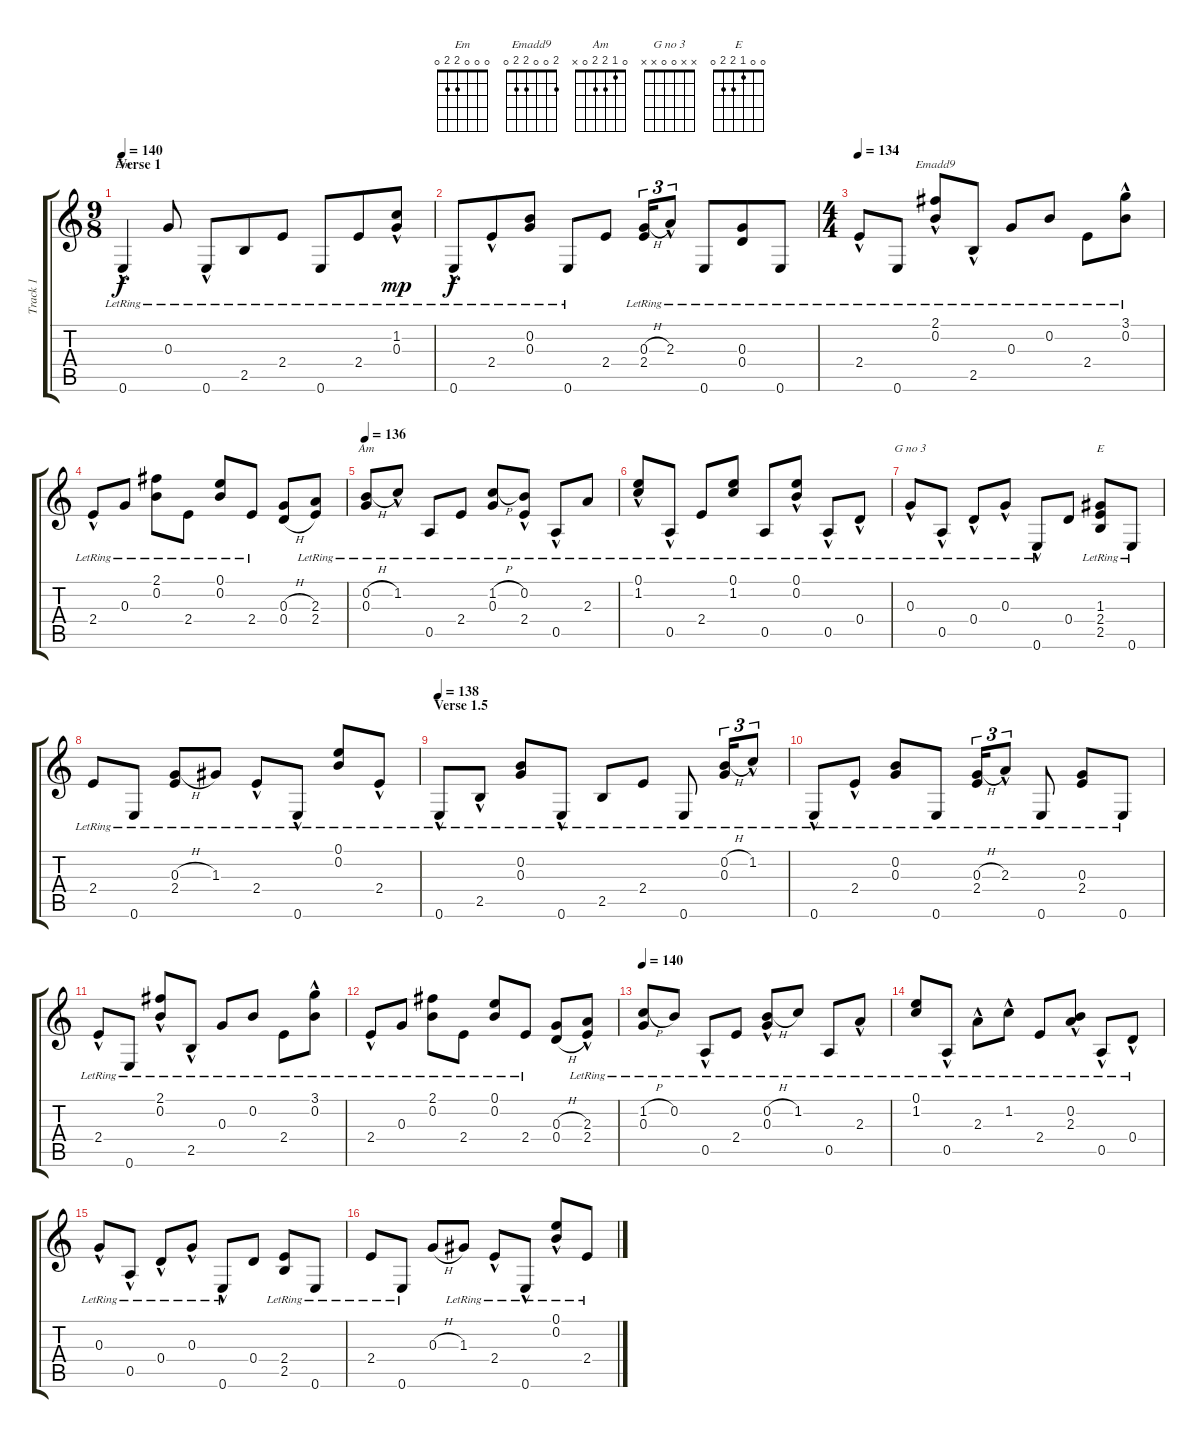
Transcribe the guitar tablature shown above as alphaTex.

\track ("Track 1" "Track 1") {instrument acousticguitarsteel}
\staff {score tabs}
\tuning (E4 B3 G3 D3 A2 E2) {hide}
\chord ("Em" 0 0 0 2 2 0)
\chord ("Emadd9" 2 0 0 2 2 0)
\chord ("Am" 0 1 2 2 0 x)
\chord ("G no 3" x x 0 0 x x)
\chord ("E" 0 0 1 2 2 0)
\ts (9 8)
\section ("" "Verse 1")
\tempo 140
\tempo 132
\tempo 140
\clef g2
\ks c
0.6{hac lr}.4{ch "Em" dy f instrument acousticguitarsteel} 0.3{lr}.8 0.6{hac lr}.8 2.5{lr}.8 2.4{lr}.8 0.6{lr}.8 2.4{lr}.8 (1.2{hac lr} 0.3{lr}).8{dy mp} |
0.6{hac lr}.8{dy f} 2.4{hac lr}.8 (0.2{lr} 0.3{lr}).8 0.6{lr}.8 2.4.8 (0.3{h} 2.4{lr}).16{tu (3 2)} 2.3{hac lr}.8{tu (3 2)} 0.6{lr}.8 (0.3{lr} 0.4{lr}).8 0.6{lr}.8 |
\ts (4 4)
\tempo 134
2.4{hac lr}.8 0.6{lr}.8 (2.1{lr} 0.2{hac lr}).8{ch "Emadd9"} 2.5{hac lr}.8 0.3{lr}.8 0.2{lr}.8 2.4{lr}.8 (3.1{hac lr} 0.2{hac lr}).8 |
2.4{hac lr}.8 0.3{lr}.8 (2.1{lr} 0.2{lr}).8 2.4{lr}.8 (0.1{lr} 0.2{lr}).8 2.4{lr}.8 (0.3{h} 0.4{h}).8 (2.3{lr} 2.4{lr}).8 |
\tempo 136
(0.2{h} 0.3{lr}).8{ch "Am"} 1.2{hac lr}.8 0.5{lr}.8 2.4{lr}.8 (1.2{h} 0.3{lr}).8 (0.2{hac lr} 2.4{lr}).8 0.5{hac lr}.8 2.3{lr}.8 |
(0.1{hac lr} 1.2{hac lr}).8 0.5{hac lr}.8 2.4{lr}.8 (0.1{lr} 1.2{lr}).8 0.5{lr}.8 (0.1{hac lr} 0.2{hac lr}).8 0.5{hac lr}.8 0.4{hac lr}.8 |
0.3{hac lr}.8{ch "G no 3"} 0.5{hac lr}.8 0.4{hac lr}.8 0.3{hac lr}.8 0.6{hac lr}.8 0.4.8 (1.3{lr} 2.4{lr} 2.5{lr}).8{ch "E"} 0.6{lr}.8 |
2.4{lr}.8 0.6{lr}.8 (0.3{h} 2.4{lr}).8 1.3{lr}.8 2.4{hac lr}.8 0.6{hac lr}.8 (0.1{lr} 0.2{lr}).8 2.4{hac lr}.8 |
\section ("" "Verse 1.5")
\tempo 138
0.6{hac lr}.8 2.5{hac lr}.8 (0.2{lr} 0.3{lr}).8 0.6{hac lr}.8 2.5{lr}.8 2.4{lr}.8 0.6{lr}.8 (0.2{h} 0.3{lr}).16{tu (3 2)} 1.2{hac lr}.8{tu (3 2)} |
0.6{hac lr}.8 2.4{hac lr}.8 (0.2{lr} 0.3{lr}).8 0.6{lr}.8 (0.3{h} 2.4{lr}).16{tu (3 2)} 2.3{hac lr}.8{tu (3 2)} 0.6{lr}.8 (0.3{lr} 2.4{lr}).8 0.6{lr}.8 |
2.4{hac lr}.8 0.6{lr}.8 (2.1{lr} 0.2{hac lr}).8 2.5{hac lr}.8 0.3{lr}.8 0.2{lr}.8 2.4{lr}.8 (3.1{hac lr} 0.2{hac lr}).8 |
2.4{hac lr}.8 0.3{lr}.8 (2.1{lr} 0.2{lr}).8 2.4{lr}.8 (0.1{lr} 0.2{lr}).8 2.4{lr}.8 (0.3{h} 0.4{h}).8 (2.3{hac lr} 2.4{hac lr}).8 |
\tempo 140
(1.2{h} 0.3{lr}).8 0.2{lr}.8 0.5{hac lr}.8 2.4{lr}.8 (0.2{h hac} 0.3{lr}).8 1.2{lr}.8 0.5{lr}.8 2.3{hac lr}.8 |
(0.1{lr} 1.2{lr}).8 0.5{hac lr}.8 2.3{hac lr}.8 1.2{hac lr}.8 2.4{lr}.8 (0.2{hac lr} 2.3{lr}).8 0.5{hac lr}.8 0.4{hac lr}.8 |
0.3{hac lr}.8 0.5{hac lr}.8 0.4{hac lr}.8 0.3{hac lr}.8 0.6{hac lr}.8 0.4.8 (2.4{lr} 2.5{lr}).8 0.6{lr}.8 |
2.4{lr}.8 0.6{lr}.8 0.3{h}.8 1.3{lr}.8 2.4{hac lr}.8 0.6{hac lr}.8 (0.1{lr} 0.2{hac lr}).8 2.4{lr}.8
